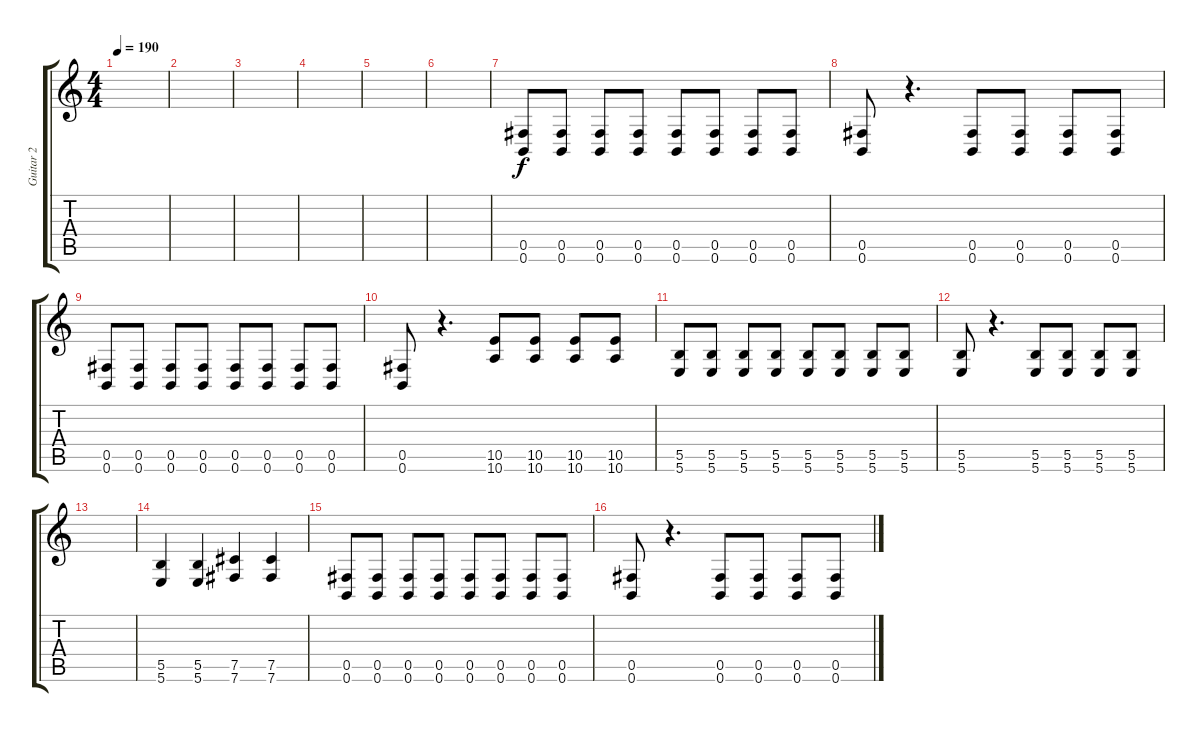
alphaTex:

\track ("Guitar 2" "Guitar 2") {instrument distortionguitar}
\staff {score tabs}
\tuning (Db4 Ab3 E3 B2 Gb2 B1) {hide}
\ts (4 4)
\tempo 190
\clef g2
\ks c
|
|
|
|
|
|
(0.5 0.6).8 (0.5 0.6).8 (0.5 0.6).8 (0.5 0.6).8 (0.5 0.6).8 (0.5 0.6).8 (0.5 0.6).8 (0.5 0.6).8 |
(0.5 0.6).8 r.4{d} (0.5 0.6).8 (0.5 0.6).8 (0.5 0.6).8 (0.5 0.6).8 |
(0.5 0.6).8 (0.5 0.6).8 (0.5 0.6).8 (0.5 0.6).8 (0.5 0.6).8 (0.5 0.6).8 (0.5 0.6).8 (0.5 0.6).8 |
(0.5 0.6).8 r.4{d} (10.5 10.6).8 (10.5 10.6).8 (10.5 10.6).8 (10.5 10.6).8 |
(5.5 5.6).8 (5.5 5.6).8 (5.5 5.6).8 (5.5 5.6).8 (5.5 5.6).8 (5.5 5.6).8 (5.5 5.6).8 (5.5 5.6).8 |
(5.5 5.6).8 r.4{d} (5.5 5.6).8 (5.5 5.6).8 (5.5 5.6).8 (5.5 5.6).8 |
|
(5.5 5.6).4 (5.5 5.6).4 (7.5 7.6).4 (7.5 7.6).4 |
(0.5 0.6).8 (0.5 0.6).8 (0.5 0.6).8 (0.5 0.6).8 (0.5 0.6).8 (0.5 0.6).8 (0.5 0.6).8 (0.5 0.6).8 |
(0.5 0.6).8 r.4{d} (0.5 0.6).8 (0.5 0.6).8 (0.5 0.6).8 (0.5 0.6).8
